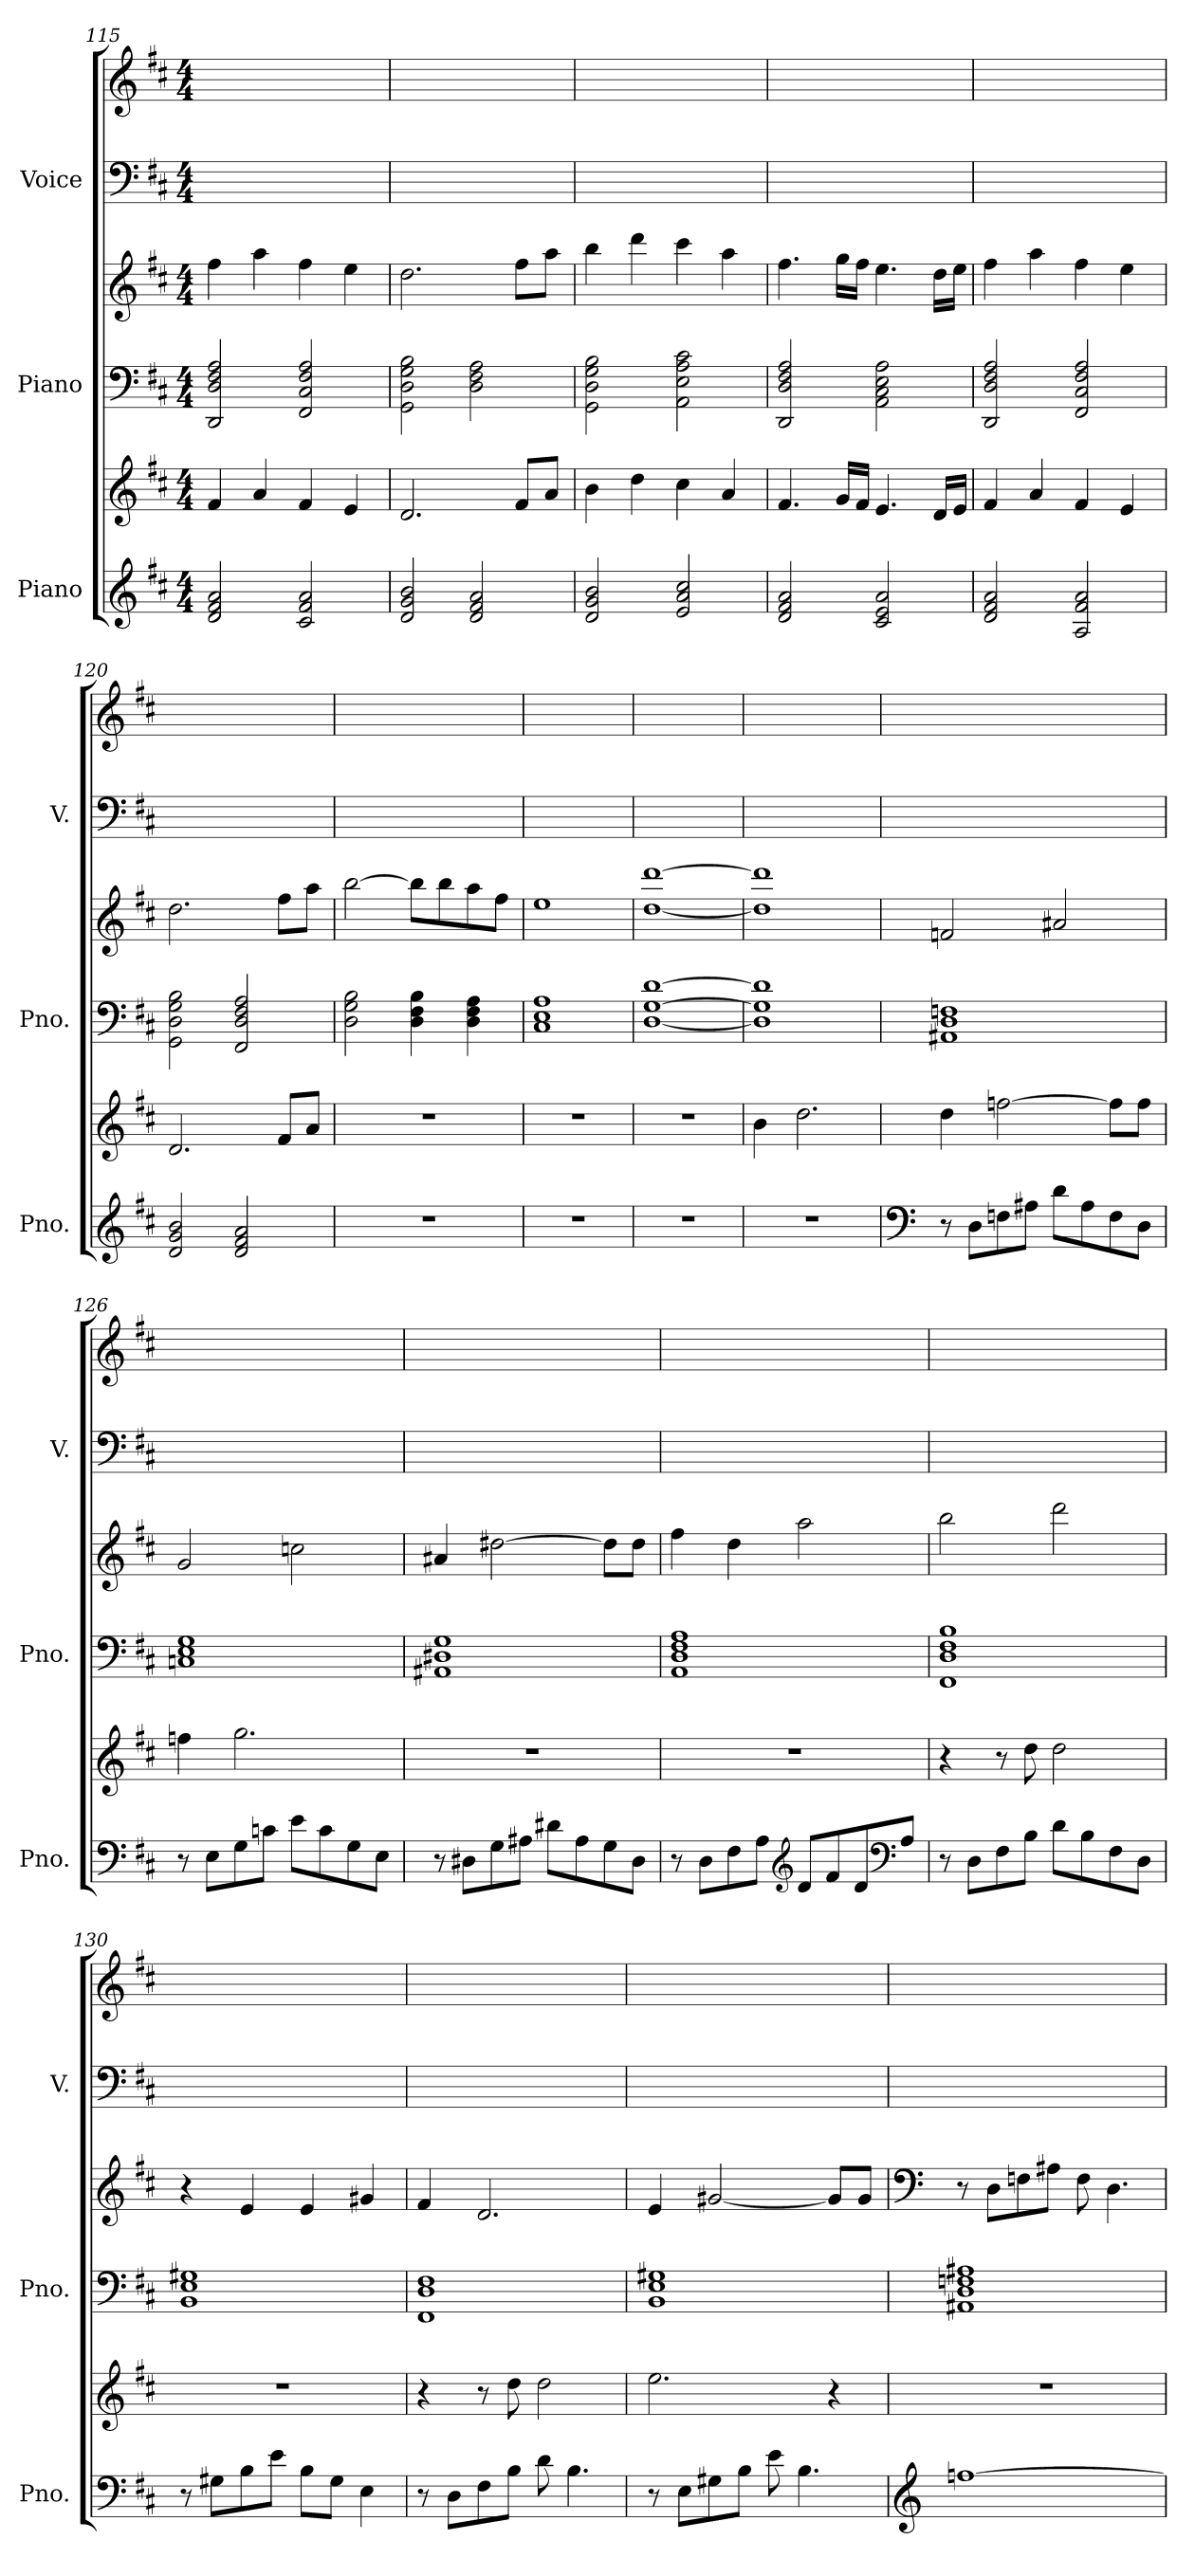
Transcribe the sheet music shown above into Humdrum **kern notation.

**kern	**kern	**kern	**kern	**kern	**kern
*part3	*part3	*part2	*part2	*part1	*part1
*staff6	*staff5	*staff4	*staff3	*staff2	*staff1
*I"Piano	*	*I"Piano	*	*I"Voice	*
*I'Pno.	*	*I'Pno.	*	*I'V.	*
*clefG2	*clefG2	*clefF4	*clefG2	*clefF4	*clefG2
*k[f#c#]	*k[f#c#]	*k[f#c#]	*k[f#c#]	*k[f#c#]	*k[f#c#]
*M4/4	*M4/4	*M4/4	*M4/4	*M4/4	*M4/4
*MM70	*MM70	*MM70	*MM70	*MM70	*MM70
=115	=115	=115	=115	=115	=115
2d/ 2f#/ 2a/	4f#/	2DD/ 2D/ 2F#/ 2A/	4ff#\	1ryy	1ryy
.	4a/	.	4aa\	.	.
2c#/ 2f#/ 2a/	4f#/	2FF#/ 2C#/ 2F#/ 2A/	4ff#\	.	.
.	4e/	.	4ee\	.	.
=116	=116	=116	=116	=116	=116
2d/ 2g/ 2b/	2.d/	2GG\ 2D\ 2G\ 2B\	2.dd\	1ryy	1ryy
2d/ 2f#/ 2a/	.	2D\ 2F#\ 2A\	.	.	.
.	8f#/L	.	8ff#\L	.	.
.	8a/J	.	8aa\J	.	.
=117	=117	=117	=117	=117	=117
2d/ 2g/ 2b/	4b\	2GG\ 2D\ 2G\ 2B\	4bb\	1ryy	1ryy
.	4dd\	.	4ddd\	.	.
2e/ 2a/ 2cc#/	4cc#\	2AA\ 2E\ 2A\ 2c#\	4ccc#\	.	.
.	4a/	.	4aa\	.	.
=118	=118	=118	=118	=118	=118
2d/ 2f#/ 2a/	4.f#/	2DD/ 2D/ 2F#/ 2A/	4.ff#\	1ryy	1ryy
.	16g/LL	.	16gg\LL	.	.
.	16f#/JJ	.	16ff#\JJ	.	.
2c#/ 2e/ 2a/	4.e/	2AA\ 2C#\ 2E\ 2A\	4.ee\	.	.
.	16d/LL	.	16dd\LL	.	.
.	16e/JJ	.	16ee\JJ	.	.
=119	=119	=119	=119	=119	=119
2d/ 2f#/ 2a/	4f#/	2DD/ 2D/ 2F#/ 2A/	4ff#\	1ryy	1ryy
.	4a/	.	4aa\	.	.
2A/ 2f#/ 2a/	4f#/	2FF#/ 2C#/ 2F#/ 2A/	4ff#\	.	.
.	4e/	.	4ee\	.	.
=120	=120	=120	=120	=120	=120
2d/ 2g/ 2b/	2.d/	2GG\ 2D\ 2G\ 2B\	2.dd\	1ryy	1ryy
2d/ 2f#/ 2a/	.	2FF#/ 2D/ 2F#/ 2A/	.	.	.
.	8f#/L	.	8ff#\L	.	.
.	8a/J	.	8aa\J	.	.
!!LO:PB:g=z
=121	=121	=121	=121	=121	=121
1r	1r	2D\ 2G\ 2B\	[2bb\	1ryy	1ryy
.	.	4D\ 4F#\ 4B\	8bb\L]	.	.
.	.	.	8bb\	.	.
.	.	4D\ 4F#\ 4A\	8aa\	.	.
.	.	.	8ff#\J	.	.
=122	=122	=122	=122	=122	=122
1r	1r	1C# 1E 1A	1ee	1ryy	1ryy
=123	=123	=123	=123	=123	=123
1r	1r	[1D [1G [1d	[1dd [1ddd	1ryy	1ryy
=124	=124	=124	=124	=124	=124
1r	4b\	1D] 1G] 1d]	1dd] 1ddd]	1ryy	1ryy
.	2.dd\	.	.	.	.
=125	=125	=125	=125	=125	=125
*clefF4	*	*	*	*	*
8r	4dd\	1AA#X 1D 1Fn	2fn/	1ryy	1ryy
8D\L	.	.	.	.	.
8Fn\	[2ffn\	.	.	.	.
8A#X\J	.	.	.	.	.
8d\L	.	.	2a#X/	.	.
8A#\	.	.	.	.	.
8F\	8ff\L]	.	.	.	.
8D\J	8ff\J	.	.	.	.
=126	=126	=126	=126	=126	=126
8r	4ffn\	1Cn 1E 1G	2g/	1ryy	1ryy
8E\L	.	.	.	.	.
8G\	2.gg\	.	.	.	.
8cn\J	.	.	.	.	.
8e\L	.	.	2ccn\	.	.
8c\	.	.	.	.	.
8G\	.	.	.	.	.
8E\J	.	.	.	.	.
!!LO:LB:g=z
=127	=127	=127	=127	=127	=127
8r	1r	1AA#X 1D#X 1G	4a#X/	1ryy	1ryy
8D#X\L	.	.	.	.	.
8G\	.	.	[2dd#X\	.	.
8A#X\J	.	.	.	.	.
8d#X\L	.	.	.	.	.
8A#\	.	.	.	.	.
8G\	.	.	8dd#\L]	.	.
8D#\J	.	.	8dd#\J	.	.
=128	=128	=128	=128	=128	=128
8r	1r	1AA 1D 1F# 1A	4ff#\	1ryy	1ryy
8D\L	.	.	.	.	.
8F#\	.	.	4dd\	.	.
8A\J	.	.	.	.	.
*clefG2	*	*	*	*	*
8d/L	.	.	2aa\	.	.
8f#/	.	.	.	.	.
8d/	.	.	.	.	.
*clefF4	*	*	*	*	*
8A/J	.	.	.	.	.
=129	=129	=129	=129	=129	=129
8r	4r	1FF# 1D 1F# 1B	2bb\	1ryy	1ryy
8D\L	.	.	.	.	.
8F#\	8r	.	.	.	.
8B\J	8dd\	.	.	.	.
8d\L	2dd\	.	2ddd\	.	.
8B\	.	.	.	.	.
8F#\	.	.	.	.	.
8D\J	.	.	.	.	.
=130	=130	=130	=130	=130	=130
8r	1r	1BB 1E 1G#X	4r	1ryy	1ryy
8G#X\L	.	.	.	.	.
8B\	.	.	4e/	.	.
8e\J	.	.	.	.	.
8B\L	.	.	4e/	.	.
8G#\J	.	.	.	.	.
4E\	.	.	4g#X/	.	.
!!LO:PB:g=z
=131	=131	=131	=131	=131	=131
8r	4r	1FF# 1D 1F#	4f#/	1ryy	1ryy
8D\L	.	.	.	.	.
8F#\	8r	.	2.d/	.	.
8B\J	8dd\	.	.	.	.
8d\	2dd\	.	.	.	.
4.B\	.	.	.	.	.
=132	=132	=132	=132	=132	=132
8r	2.ee\	1BB 1E 1G#X	4e/	1ryy	1ryy
8E\L	.	.	.	.	.
8G#X\	.	.	[2g#X/	.	.
8B\J	.	.	.	.	.
8e\	.	.	.	.	.
4.B\	.	.	.	.	.
.	4r	.	8g#/L]	.	.
.	.	.	8g#/J	.	.
=133	=133	=133	=133	=133	=133
*clefG2	*	*	*clefF4	*	*
[1ffn	1r	1AA#X 1D 1Fn 1A#X	8r	1ryy	1ryy
.	.	.	8D\L	.	.
.	.	.	8Fn\	.	.
.	.	.	8A#X\J	.	.
.	.	.	8F\	.	.
.	.	.	4.D\	.	.
=	=	=	=	=	=
*-	*-	*-	*-	*-	*-
